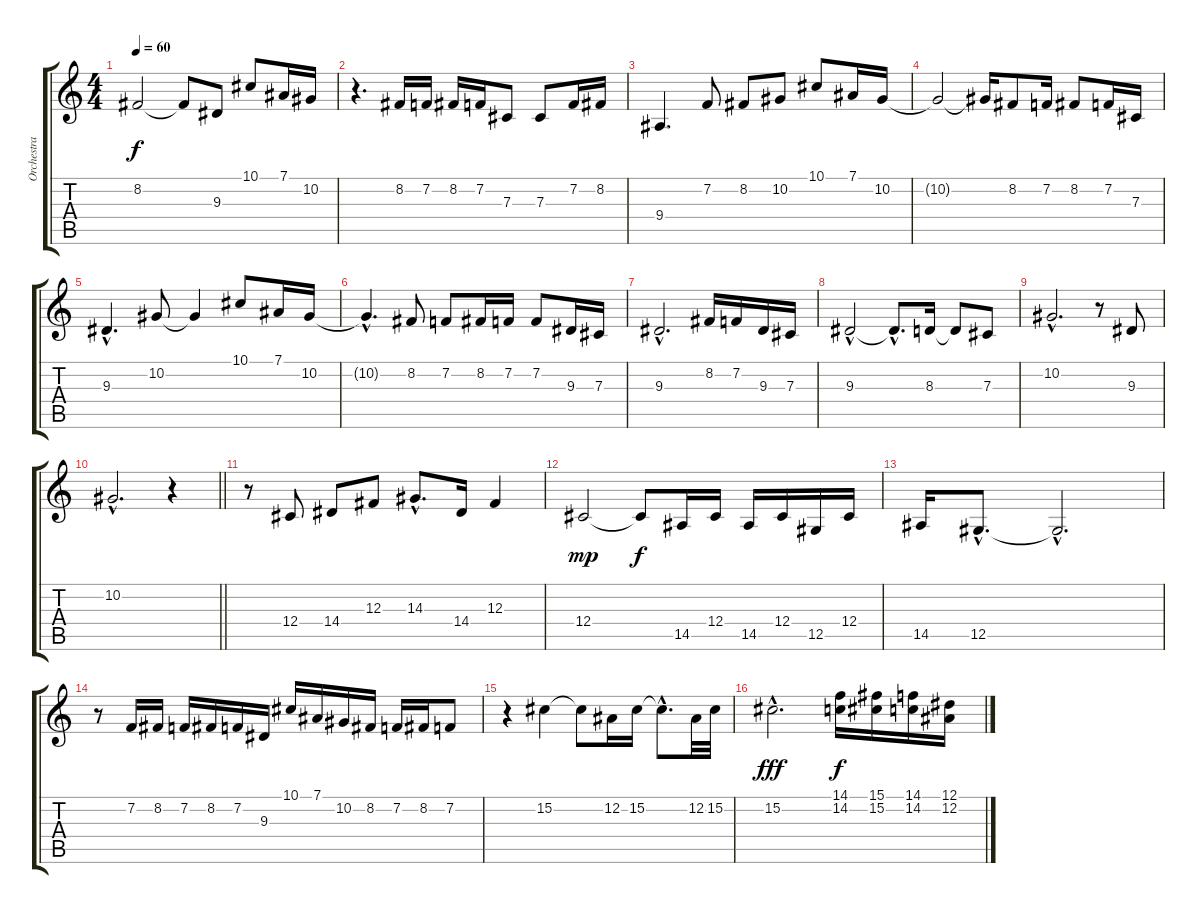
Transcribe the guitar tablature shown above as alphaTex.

\track ("Orchestra" "Orchestra") {instrument stringensemble2}
\staff {score tabs}
\tuning (Eb4 Bb3 Gb3 Db3 Ab2 Eb2) {hide}
\ts (4 4)
\tempo 60
\clef g2
\ks c
8.2{t}.2{dy f} 8.2{t}.8 9.3.8 10.1.8 7.1.16 10.2.16 |
r.4{d} 8.2.16 7.2.16 8.2.16 7.2.16 7.3.8 7.3.8 7.2.16 8.2.16 |
9.4.4{d} 7.2.8 8.2.8 10.2.8 10.1.8 7.1.16 10.2.16 |
10.2{t}.2 10.2{t}.16 8.2.8 7.2.16 8.2.8 7.2.16 7.3.16 |
9.3{hac}.4{d} 10.2.8 10.2{t}.4 10.1.8 7.1.16 10.2.16 |
10.2{hac t}.4{d} 8.2.8 7.2.8 8.2.16 7.2.16 7.2.8 9.3.16 7.3.16 |
9.3{hac}.2{d} 8.2.16 7.2.16 9.3.16 7.3.16 |
9.3{hac}.2 9.3{hac t}.8{d} 8.3.16 8.3{t}.8 7.3.8 |
10.2{hac}.2{d} r.8 9.3.8 |
\barLineRight lightlight
10.2{hac}.2{d} r.4 |
r.8 12.4.8 14.4.8 12.3.8 14.3{hac}.8{d} 14.4.16 12.3.4 |
12.4.2{dy mp} 12.4{t}.8{dy f} 14.5.16 12.4.16 14.5.16 12.4.16 12.5.16 12.4.16 |
14.5.16 12.5{hac}.8{d} 12.5{hac t}.2{d} |
r.8 7.2.16 8.2.16 7.2.16 8.2.16 7.2.16 9.3.16 10.1.16 7.1.16 10.2.16 8.2.16 7.2.16 8.2.16 7.2.8 |
r.4 15.2.4 15.2{t}.8 12.2.16 15.2.16 15.2{hac t}.8{d} 12.2.32 15.2.32 |
15.2{hac}.2{d dy fff} (14.1 14.2).16{dy f} (15.1 15.2).16 (14.1 14.2).16 (12.1 12.2).16
